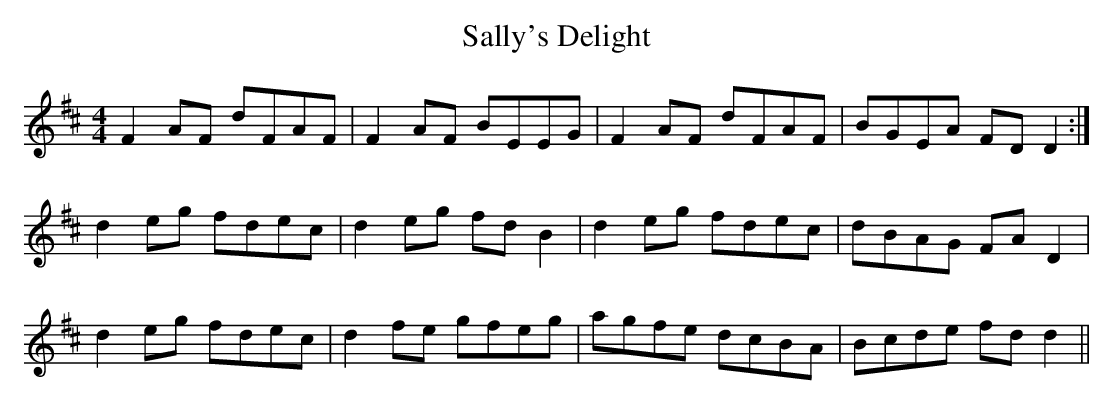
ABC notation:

X:1
T: Sally's Delight
M: 4/4
L: 1/8
K: D
F2 AF dFAF |F2 AF BEEG | F2 AF dFAF | BGEA FD D2 :|
d2 eg fdec |d2 eg fd B2 | d2 eg fdec | dBAG FA D2 |
d2 eg fdec |d2 fe gfeg | agfe dcBA | Bcde fd d2 ||
